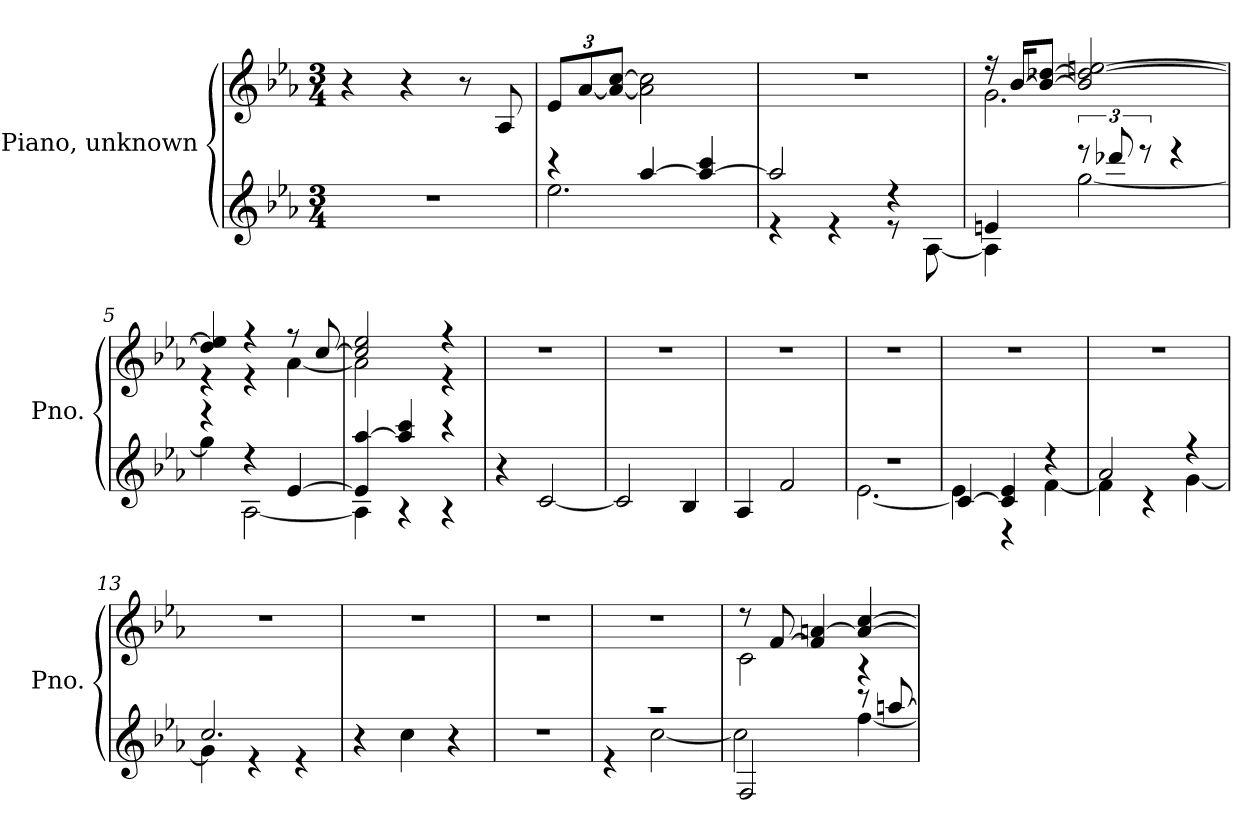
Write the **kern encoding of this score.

**kern	**kern
*part1	*part1
*staff2	*staff1
*I"Piano, unknown	*
*I'Pno.	*
*clefG2	*clefG2
*k[b-e-a-]	*k[b-e-a-]
*M3/4	*M3/4
*MM141	*MM141
=1	=1
2.r	4r
.	4r
.	8r
.	8A-/
=2	=2
*^	*
*	*	*Xbrackettup
4r	2.ee-\	12e-/L
.	.	[12a-/
.	.	12a-/_ [12cc/J
[4aa-/	.	2a-\] 2cc\]
4aa-/_ 4ccc/	.	.
=3	=3	=3
2aa-/]	4r	2.r
.	4r	.
4r	8r	.
.	[8A-\	.
=4	=4	=4
*	*	*^
4en/	4A-\]	16r	2.g\
.	.	[16b-/KL	.
.	.	8b-/_ [8dd-X/J	.
12r	[2gg\	2b-/] 2dd-/_ [2een/	.
12ddd-X/	.	.	.
12r	.	.	.
4r	.	.	.
=5	=5	=5	=5
4r	4gg\]	4dd-/] 4ee/]	4r
4r	[2A-\	4r	4r
[4e-/	.	8r	[4a-\
.	.	[8cc/	.
=6	=6	=6	=6
4e-/] [4aa-/	4A-\]	2cc/] 2ee-/	2a-\]
4aa-/] 4ccc/	4r	.	.
4r	4r	4r	4r
*v	*v	*	*
*	*v	*v
=7	=7
4r	2.r
[2c/	.
!!LO:LB:g=z
=8	=8
2c/]	2.r
4B-/	.
=9	=9
4A-/	2.r
2f/	.
=10	=10
*^	*
2.r	[2.e-\	2.r
=11	=11	=11
[4c/	4e-\]	2.r
4c/] 4e-/	4r	.
4r	[4f\	.
=12	=12	=12
2a-/	4f\]	2.r
.	4r	.
4r	[4g\	.
=13	=13	=13
2.cc/	4g\]	2.r
.	4r	.
.	4r	.
*v	*v	*
=14	=14
4r	2.r
4cc\	.
4r	.
=15	=15
2.r	2.r
=16	=16
*^	*
2.r	4r	2.r
.	[2cc\	.
=17	=17	=17
*	*	*^
2F/	2cc\]	8r	2c\
.	.	[8f/	.
.	.	4f/] [4an/	.
8r	[4ff\	4a/_ [4cc/	4r
[8aan/	.	.	.
*v	*v	*	*
*	*v	*v
=	=
*-	*-
